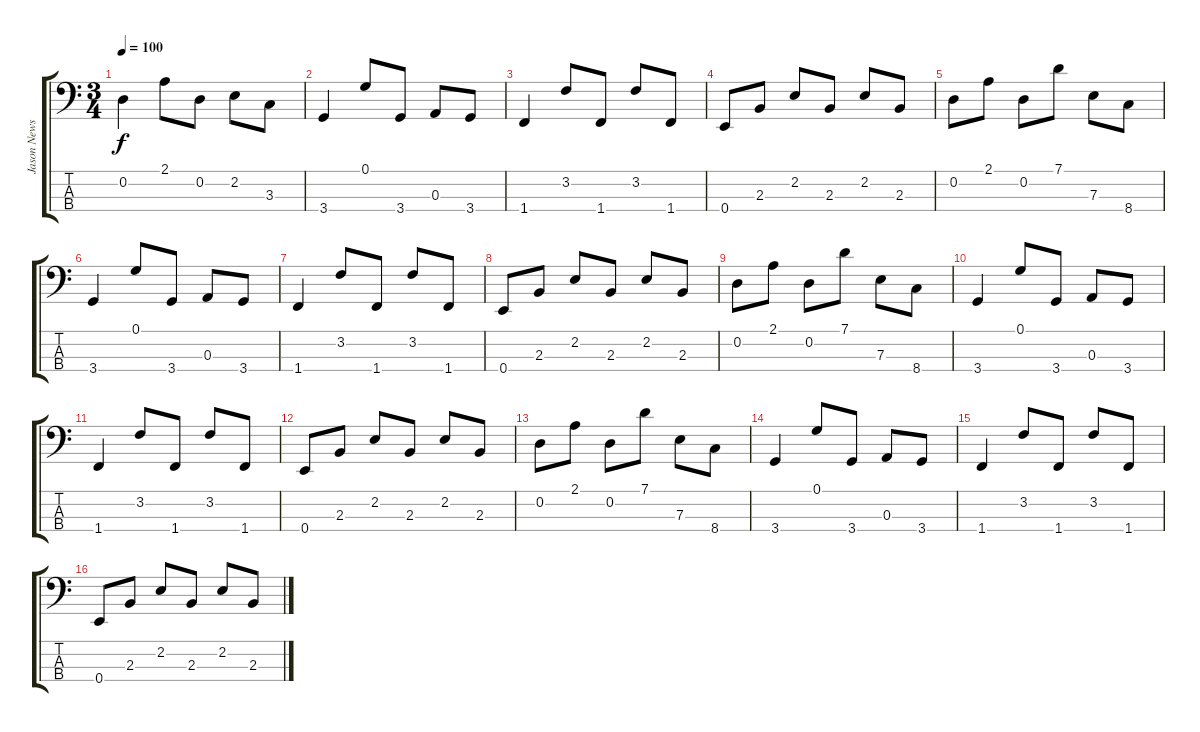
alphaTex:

\track ("Jason Newsted" "Jason News") {instrument electricbasspick}
\staff {score tabs}
\tuning (G2 D2 A1 E1) {hide}
\ts (3 4)
\tempo 100
\clef f4
\ks c
0.2.4{dy f} 2.1.8 0.2.8 2.2.8 3.3.8 |
3.4.4 0.1.8 3.4.8 0.3.8 3.4.8 |
1.4.4 3.2.8 1.4.8 3.2.8 1.4.8 |
0.4.8 2.3.8 2.2.8 2.3.8 2.2.8 2.3.8 |
0.2.8 2.1.8 0.2.8 7.1.8 7.3.8 8.4.8 |
3.4.4 0.1.8 3.4.8 0.3.8 3.4.8 |
1.4.4 3.2.8 1.4.8 3.2.8 1.4.8 |
0.4.8 2.3.8 2.2.8 2.3.8 2.2.8 2.3.8 |
0.2.8 2.1.8 0.2.8 7.1.8 7.3.8 8.4.8 |
3.4.4 0.1.8 3.4.8 0.3.8 3.4.8 |
1.4.4 3.2.8 1.4.8 3.2.8 1.4.8 |
0.4.8 2.3.8 2.2.8 2.3.8 2.2.8 2.3.8 |
0.2.8 2.1.8 0.2.8 7.1.8 7.3.8 8.4.8 |
3.4.4 0.1.8 3.4.8 0.3.8 3.4.8 |
1.4.4 3.2.8 1.4.8 3.2.8 1.4.8 |
0.4.8 2.3.8 2.2.8 2.3.8 2.2.8 2.3.8
